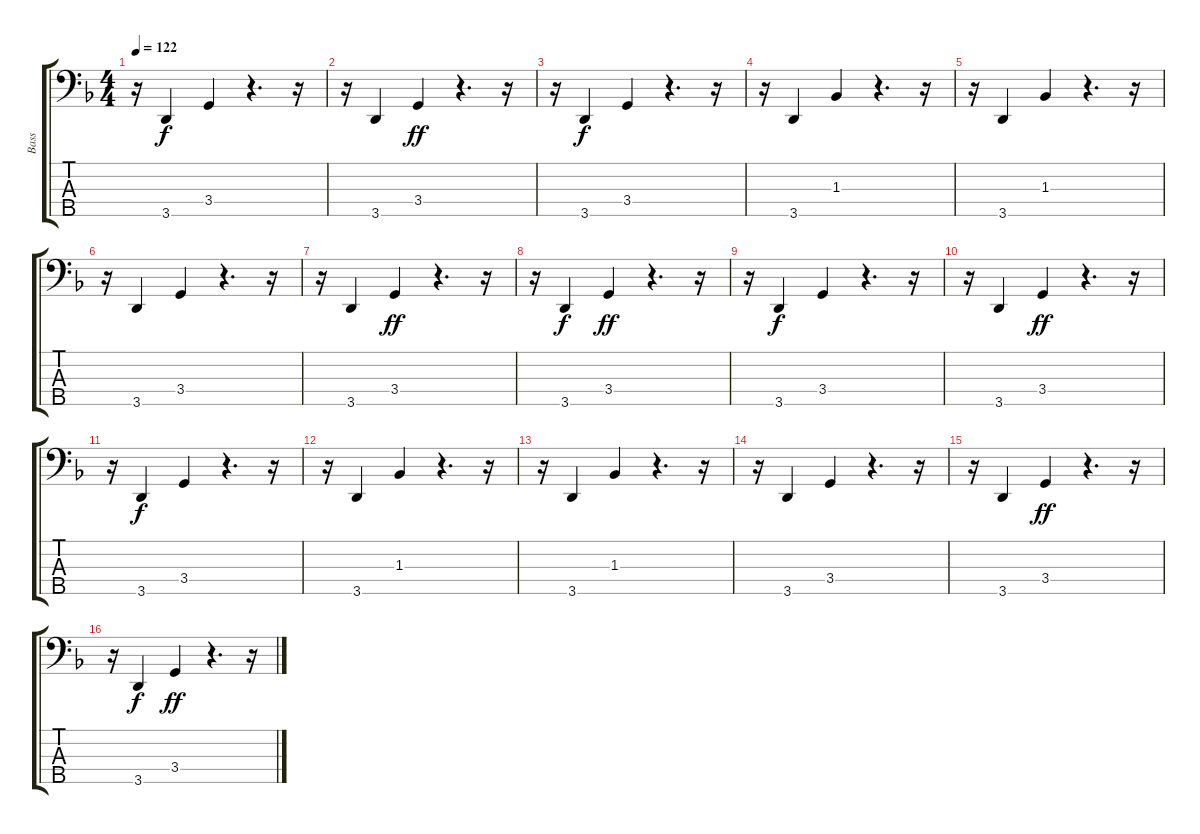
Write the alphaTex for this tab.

\track ("Bass" "Bass") {instrument electricbassfinger}
\staff {score tabs}
\tuning (G2 D2 A1 E1 B0) {hide}
\ts (4 4)
\tempo 122
\clef f4
\ks f
r.16{dy ff} 3.5.4{dy f} 3.4.4 r.4{d} r.16 |
r.16 3.5.4 3.4.4{dy ff} r.4{d} r.16 |
r.16 3.5.4{dy f} 3.4.4 r.4{d} r.16 |
r.16 3.5.4 1.3.4 r.4{d} r.16 |
r.16 3.5.4 1.3.4 r.4{d} r.16 |
r.16 3.5.4 3.4.4 r.4{d} r.16 |
r.16 3.5.4 3.4.4{dy ff} r.4{d} r.16 |
r.16 3.5.4{dy f} 3.4.4{dy ff} r.4{d} r.16 |
r.16 3.5.4{dy f} 3.4.4 r.4{d} r.16 |
r.16 3.5.4 3.4.4{dy ff} r.4{d} r.16 |
r.16 3.5.4{dy f} 3.4.4 r.4{d} r.16 |
r.16 3.5.4 1.3.4 r.4{d} r.16 |
r.16 3.5.4 1.3.4 r.4{d} r.16 |
r.16 3.5.4 3.4.4 r.4{d} r.16 |
r.16 3.5.4 3.4.4{dy ff} r.4{d} r.16 |
r.16 3.5.4{dy f} 3.4.4{dy ff} r.4{d} r.16
